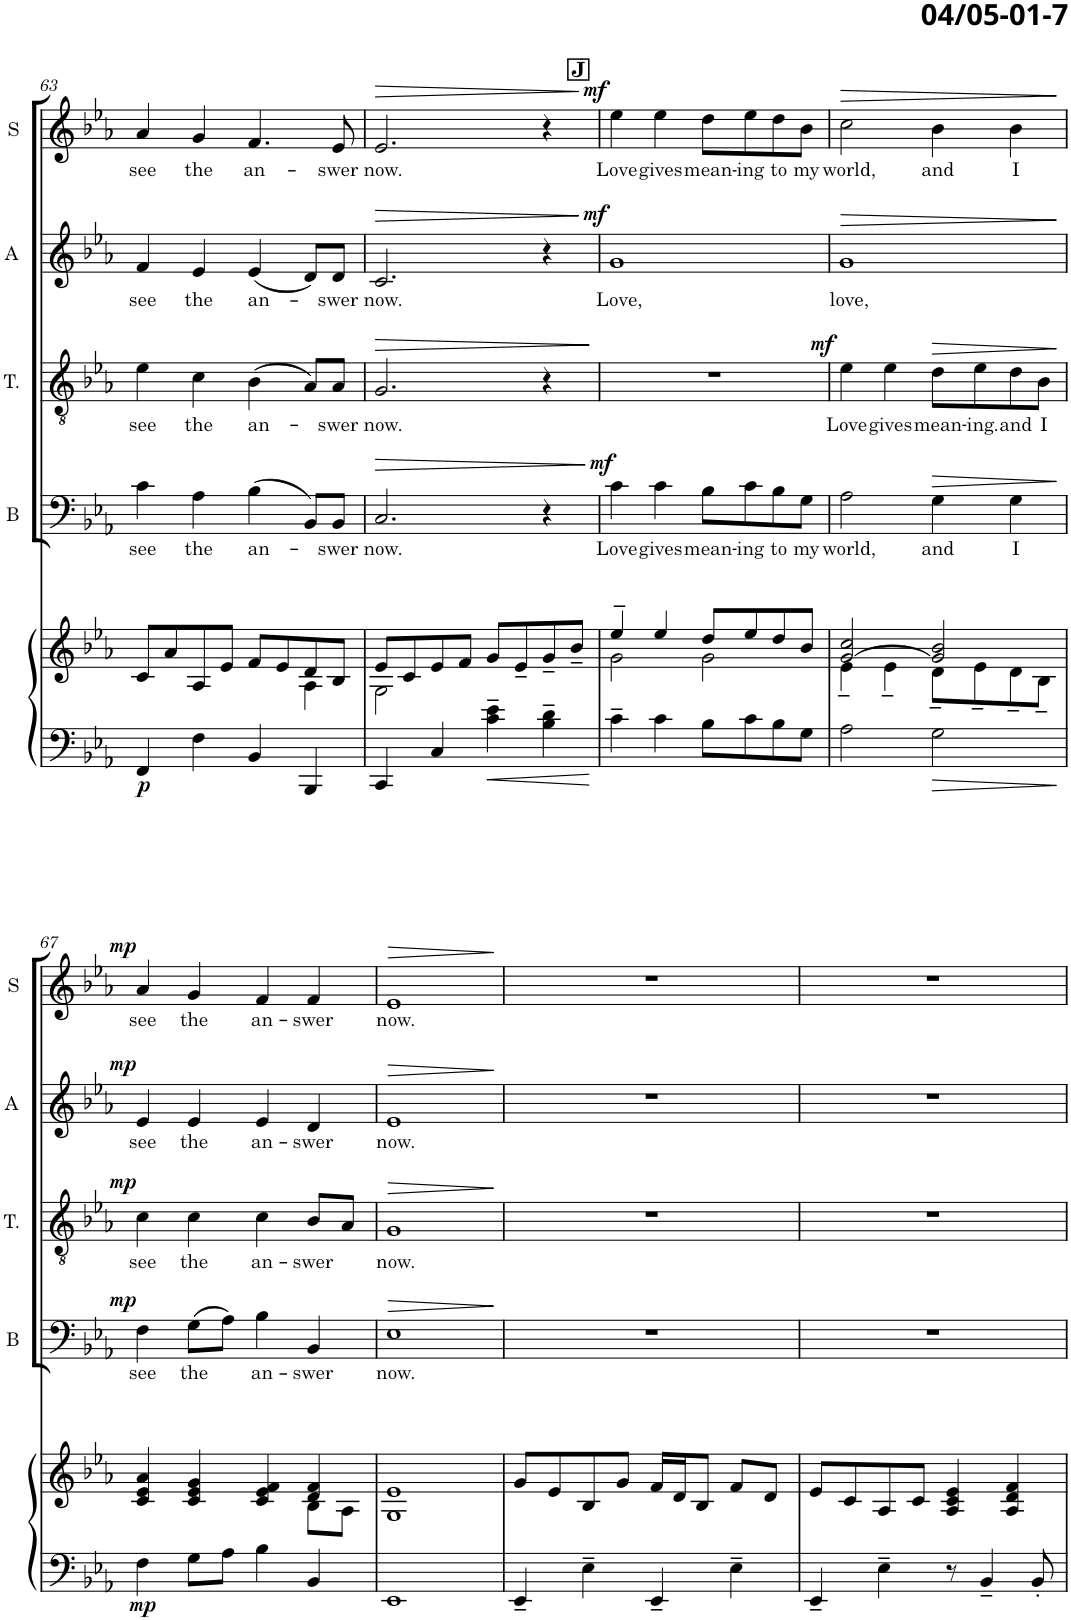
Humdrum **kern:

**kern	**kern	**dynam	**kern	**text	**dynam	**kern	**text	**dynam	**kern	**text	**dynam	**kern	**text	**dynam
*part5	*part5	*part5	*part4	*part4	*part4	*part3	*part3	*part3	*part2	*part2	*part2	*part1	*part1	*part1
*staff6	*staff5	*staff5/6	*staff4	*staff4	*staff4	*staff3	*staff3	*staff3	*staff2	*staff2	*staff2	*staff1	*staff1	*staff1
*I"Piano	*	*	*I"Bas	*	*	*I"Tenor	*	*	*I"Alt	*	*	*I"Sopraan	*	*
*I'Pno	*	*	*I'B	*	*	*I'T.	*	*	*I'A	*	*	*I'S	*	*
!!LO:PB:g=z
*clefF4	*clefG2	*	*clefF4	*	*	*clefGv2	*	*	*clefG2	*	*	*clefG2	*	*
*k[b-e-a-]	*k[b-e-a-]	*	*k[b-e-a-]	*	*	*k[b-e-a-]	*	*	*k[b-e-a-]	*	*	*k[b-e-a-]	*	*
*M4/4	*M4/4	*	*M4/4	*	*	*M4/4	*	*	*M4/4	*	*	*M4/4	*	*
=63	=63	=63	=63	=63	=63	=63	=63	=63	=63	=63	=63	=63	=63	=63
*	*^	*	*	*	*	*	*	*	*	*	*	*	*	*
!	!	!	!LO:DY:b=2	!	!LO:LY:b	!	!	!LO:LY:b	!	!	!LO:LY:b	!	!	!LO:LY:b	!
4FF/	8c/L	2.ryy	p	4c\	see	.	4e-\	see	.	4f/	see	.	4a-/	see	.
.	8a-/	.	.	.	.	.	.	.	.	.	.	.	.	.	.
!	!	!	!	!	!LO:LY:b	!	!	!LO:LY:b	!	!	!LO:LY:b	!	!	!LO:LY:b	!
4F\	8A-/	.	.	4A-\	the	.	4c\	the	.	4e-/	the	.	4g/	the	.
.	8e-/J	.	.	.	.	.	.	.	.	.	.	.	.	.	.
!	!	!	!	!	!LO:LY:b	!	!	!LO:LY:b	!	!	!LO:LY:b	!	!	!LO:LY:b	!
4BB-/	8f/L	.	.	(4B-\	an-	.	(4B-\	an-	.	(4e-/	an-	.	4.f/	an-	.
.	8e-/	.	.	.	.	.	.	.	.	.	.	.	.	.	.
4BBB-/	8d/	4A-\	.	8BB-/L)	.	.	8A-/L)	.	.	8d/L)	.	.	.	.	.
!	!	!	!	!	!LO:LY:b	!	!	!LO:LY:b	!	!	!LO:LY:b	!	!	!LO:LY:b	!
.	8B-/J	.	.	8BB-/J	-swer	.	8A-/J	-swer	.	8d/J	-swer	.	8e-/	-swer	.
=64	=64	=64	=64	=64	=64	=64	=64	=64	=64	=64	=64	=64	=64	=64	=64
!	!	!	!	!	!LO:LY:b	!LO:HP:b	!	!LO:LY:b	!LO:HP:b	!	!LO:LY:b	!LO:HP:b	!	!LO:LY:b	!LO:HP:b
4CC/	8e-/L	2G\	.	2.C/	now.	>	2.G/	now.	>	2.c/	now.	>	2.e-/	now.	>
.	8c/	.	.	.	.	.	.	.	.	.	.	.	.	.	.
4C/	8e-/	.	.	.	.	.	.	.	.	.	.	.	.	.	.
.	8f/J	.	.	.	.	.	.	.	.	.	.	.	.	.	.
4c\~ 4e-\~	8g/L	2ryy	.	.	.	.	.	.	.	.	.	.	.	.	.
.	8e-~</	.	.	.	.	.	.	.	.	.	.	.	.	.	.
4B-\~ 4d\~	8g~</	.	.	4r	.	.	4r	.	.	4r	.	.	4r	.	.
.	8b-~</J	.	.	.	.	.	.	.	.	.	.	.	.	.	.
*	*v	*v	*	*	*	*	*	*	*	*	*	*	*	*	*
.	.	.	.	.	]	.	.	]	.	.	]	.	.	]
!!LO:REH:place=s1:a:B:cj:fs=11:t=J
=65	=65	=65	=65	=65	=65	=65	=65	=65	=65	=65	=65	=65	=65	=65
*	*^	*	*	*	*	*	*	*	*	*	*	*	*	*
!	!	!	!	!	!LO:LY:b	!LO:DY:a	!	!	!	!	!LO:LY:b	!LO:DY:a	!	!LO:LY:b	!LO:DY:a
4c~\	4ee-~/	2g\	.	4c\	Love	mf	1r	.	.	1g	Love,	mf	4ee-\	Love	mf
!	!	!	!	!	!LO:LY:b	!	!	!	!	!	!	!	!	!LO:LY:b	!
4c\	4ee-/	.	.	4c\	gives	.	.	.	.	.	.	.	4ee-\	gives	.
!	!	!	!	!	!LO:LY:b	!	!	!	!	!	!	!	!	!LO:LY:b	!
8B-\L	8dd/L	2g\	.	8B-\L	mean-	.	.	.	.	.	.	.	8dd\L	mean-	.
!	!	!	!	!	!LO:LY:b	!	!	!	!	!	!	!	!	!LO:LY:b	!
8c\	8ee-/	.	.	8c\	-ing	.	.	.	.	.	.	.	8ee-\	-ing	.
!	!	!	!	!	!LO:LY:b	!	!	!	!	!	!	!	!	!LO:LY:b	!
8B-\	8dd/	.	.	8B-\	to	.	.	.	.	.	.	.	8dd\	to	.
!	!	!	!	!	!LO:LY:b	!	!	!	!	!	!	!	!	!LO:LY:b	!
8G\J	8b-/J	.	.	8G\J	my	.	.	.	.	.	.	.	8b-\J	my	.
=66	=66	=66	=66	=66	=66	=66	=66	=66	=66	=66	=66	=66	=66	=66	=66
!	!	!	!	!	!LO:LY:b	!	!	!LO:LY:b	!LO:DY:a	!	!LO:LY:b	!LO:HP:b	!	!LO:LY:b	!LO:HP:b
2A-\	[2g/ 2cc/	4e-~\	.	2A-\	world,	.	4e-\	Love	mf	1g	love,	>	2cc\	world,	>
!	!	!	!	!	!	!	!	!LO:LY:b	!	!	!	!	!	!	!
.	.	4e-~\	.	.	.	.	4e-\	gives	.	.	.	.	.	.	.
!	!	!	!	!	!LO:LY:b	!LO:HP:b	!	!LO:LY:b	!LO:HP:b	!	!	!	!	!LO:LY:b	!
2G\	2g/] 2b-/	8d~\L	.	4G\	and	>	8d\L	mean-	>	.	.	.	4b-\	and	.
!	!	!	!	!	!	!	!	!LO:LY:b	!	!	!	!	!	!	!
.	.	8e-~\	.	.	.	.	8e-\	-ing.	.	.	.	.	.	.	.
!	!	!	!	!	!LO:LY:b	!	!	!LO:LY:b	!	!	!	!	!	!LO:LY:b	!
.	.	8d~\	.	4G\	I	.	8d\	and	.	.	.	.	4b-\	I	.
!	!	!	!	!	!	!	!	!LO:LY:b	!	!	!	!	!	!	!
.	.	8B-~\J	.	.	.	.	8B-\J	I	.	.	.	.	.	.	.
*	*v	*v	*	*	*	*	*	*	*	*	*	*	*	*	*
.	.	.	.	.	]	.	.	]	.	.	]	.	.	]
!!LO:LB:g=z
=67	=67	=67	=67	=67	=67	=67	=67	=67	=67	=67	=67	=67	=67	=67
*	*^	*	*	*	*	*	*	*	*	*	*	*	*	*
!	!	!	!LO:DY:b=2	!	!LO:LY:b	!LO:DY:a	!	!LO:LY:b	!LO:DY:a	!	!LO:LY:b	!LO:DY:a	!	!LO:LY:b	!LO:DY:a
4F\	4c/ 4e-/ 4a-/	2.ryy	mp	4F\	see	mp	4c\	see	mp	4e-/	see	mp	4a-/	see	mp
!	!	!	!	!	!LO:LY:b	!	!	!LO:LY:b	!	!	!LO:LY:b	!	!	!LO:LY:b	!
8G\L	4c/ 4e-/ 4g/	.	.	(8G\L	the	.	4c\	the	.	4e-/	the	.	4g/	the	.
8A-\J	.	.	.	8A-\J)	.	.	.	.	.	.	.	.	.	.	.
!	!	!	!	!	!LO:LY:b	!	!	!LO:LY:b	!	!	!LO:LY:b	!	!	!LO:LY:b	!
4B-\	4c/ 4e-/ 4f/	.	.	4B-\	an-	.	4c\	an-	.	4e-/	an-	.	4f/	an-	.
!	!	!	!	!	!LO:LY:b	!	!	!LO:LY:b	!	!	!LO:LY:b	!	!	!LO:LY:b	!
4BB-/	4d/ 4f/	8B-\L	.	4BB-/	-swer	.	8B-/L	-swer	.	4d/	-swer	.	4f/	-swer	.
.	.	8A-\J	.	.	.	.	8A-/J	.	.	.	.	.	.	.	.
=68	=68	=68	=68	=68	=68	=68	=68	=68	=68	=68	=68	=68	=68	=68	=68
!	!	!	!	!	!LO:LY:b	!LO:HP:b	!	!LO:LY:b	!LO:HP:b	!	!LO:LY:b	!LO:HP:b	!	!LO:LY:b	!LO:HP:b
*	*v	*v	*	*	*	*	*	*	*	*	*	*	*	*	*
1EE-	1G 1e-	.	1E-	now.	>	1G	now.	>	1e-	now.	>	1e-	now.	>
.	.	.	.	.	]	.	.	]	.	.	]	.	.	]
=69	=69	=69	=69	=69	=69	=69	=69	=69	=69	=69	=69	=69	=69	=69
4EE-~/	8g/L	.	1r	.	.	1r	.	.	1r	.	.	1r	.	.
.	8e-/	.	.	.	.	.	.	.	.	.	.	.	.	.
4E-~\	8B-/	.	.	.	.	.	.	.	.	.	.	.	.	.
.	8g/J	.	.	.	.	.	.	.	.	.	.	.	.	.
4EE-~/	16f/LL	.	.	.	.	.	.	.	.	.	.	.	.	.
.	16d/J	.	.	.	.	.	.	.	.	.	.	.	.	.
.	8B-/J	.	.	.	.	.	.	.	.	.	.	.	.	.
4E-~\	8f/L	.	.	.	.	.	.	.	.	.	.	.	.	.
.	8d/J	.	.	.	.	.	.	.	.	.	.	.	.	.
=70	=70	=70	=70	=70	=70	=70	=70	=70	=70	=70	=70	=70	=70	=70
4EE-~/	8e-/L	.	1r	.	.	1r	.	.	1r	.	.	1r	.	.
.	8c/	.	.	.	.	.	.	.	.	.	.	.	.	.
4E-~\	8A-/	.	.	.	.	.	.	.	.	.	.	.	.	.
.	8c/J	.	.	.	.	.	.	.	.	.	.	.	.	.
8r	4A-/ 4c/ 4e-/	.	.	.	.	.	.	.	.	.	.	.	.	.
4BB-~/	.	.	.	.	.	.	.	.	.	.	.	.	.	.
.	4A-/ 4d/ 4f/	.	.	.	.	.	.	.	.	.	.	.	.	.
8BB-'/	.	.	.	.	.	.	.	.	.	.	.	.	.	.
=	=	=	=	=	=	=	=	=	=	=	=	=	=	=
*-	*-	*-	*-	*-	*-	*-	*-	*-	*-	*-	*-	*-	*-	*-
